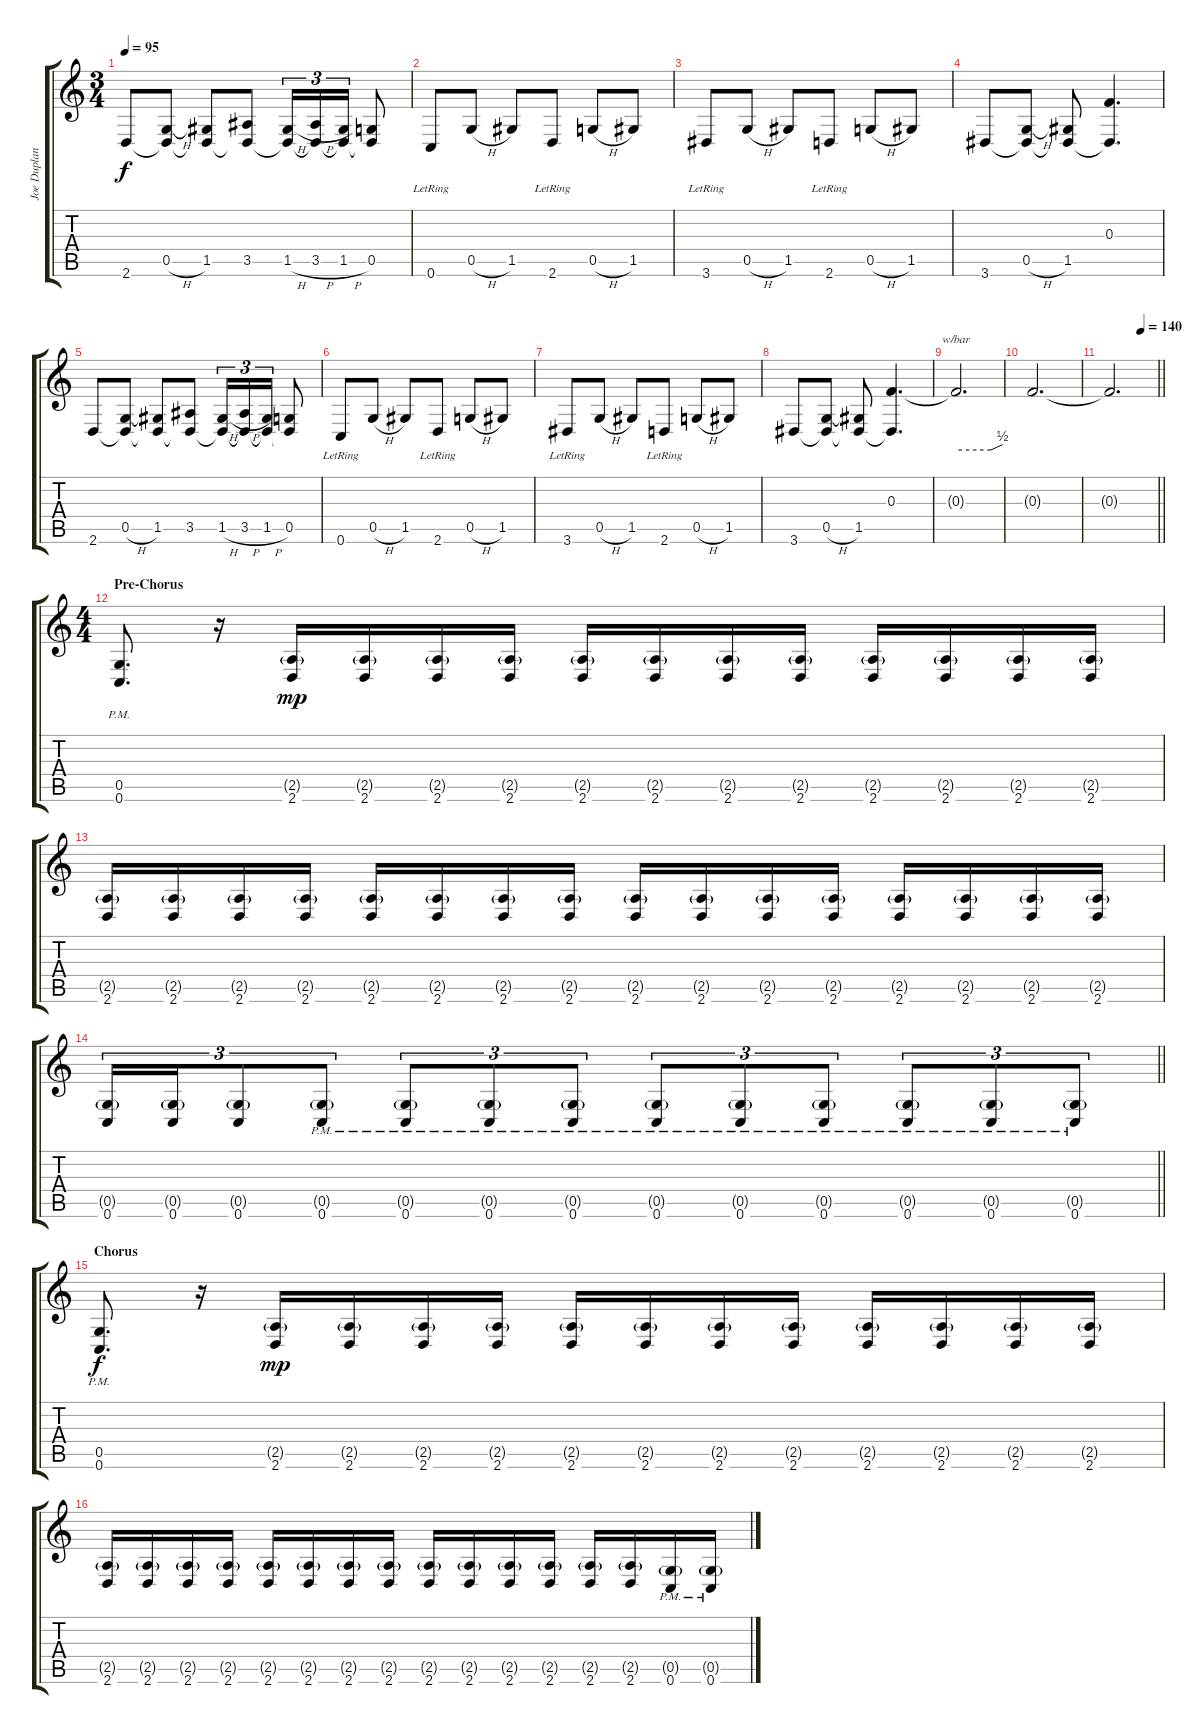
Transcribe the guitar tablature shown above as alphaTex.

\track ("Joe Duplantier" "Joe Duplan") {instrument distortionguitar}
\staff {score tabs}
\tuning (D4 A3 F3 C3 G2 C2) {hide}
\ts (3 4)
\tempo 95
\clef g2
\ks c
2.6.8{dy f} (0.5{h} 2.6{t}).8 (1.5 2.6{t}).8 (3.5 2.6{t}).8 (1.5{h} 2.6{t}).16{tu (3 2)} (3.5{h} 2.6{t}).16{tu (3 2)} (1.5{h} 2.6{t}).16{tu (3 2)} (0.5 2.6{t}).8 |
0.6{lr}.8 0.5{h}.8 1.5.8 2.6{lr}.8 0.5{h}.8 1.5.8 |
3.6{lr}.8 0.5{h}.8 1.5.8 2.6{lr}.8 0.5{h}.8 1.5.8 |
3.6.8 (0.5{h} 3.6{t}).8 (1.5 3.6{t}).8 (0.3 3.6{t}).4{d} |
2.6.8 (0.5{h} 2.6{t}).8 (1.5 2.6{t}).8 (3.5 2.6{t}).8 (1.5{h} 2.6{t}).16{tu (3 2)} (3.5{h} 2.6{t}).16{tu (3 2)} (1.5{h} 2.6{t}).16{tu (3 2)} (0.5 2.6{t}).8 |
0.6{lr}.8 0.5{h}.8 1.5.8 2.6{lr}.8 0.5{h}.8 1.5.8 |
3.6{lr}.8 0.5{h}.8 1.5.8 2.6{lr}.8 0.5{h}.8 1.5.8 |
3.6.8 (0.5{h} 3.6{t}).8 (1.5 3.6{t}).8 (0.3 3.6{t}).4{d} |
0.3{t}.2{d tbe (custom default 0 0 45 0 60 2)} |
0.3{t}.2{d} |
\tempo (140 0.6666666666666666)
\barLineRight lightlight
0.3{t}.2{d} |
\ts (4 4)
\section ("" "Pre-Chorus")
(0.5{pm} 0.6{pm}).8{d} r.16 (2.5{g} 2.6).16{dy mp} (2.5{g} 2.6).16 (2.5{g} 2.6).16 (2.5{g} 2.6).16 (2.5{g} 2.6).16 (2.5{g} 2.6).16 (2.5{g} 2.6).16 (2.5{g} 2.6).16 (2.5{g} 2.6).16 (2.5{g} 2.6).16 (2.5{g} 2.6).16 (2.5{g} 2.6).16 |
(2.5{g} 2.6).16 (2.5{g} 2.6).16 (2.5{g} 2.6).16 (2.5{g} 2.6).16 (2.5{g} 2.6).16 (2.5{g} 2.6).16 (2.5{g} 2.6).16 (2.5{g} 2.6).16 (2.5{g} 2.6).16 (2.5{g} 2.6).16 (2.5{g} 2.6).16 (2.5{g} 2.6).16 (2.5{g} 2.6).16 (2.5{g} 2.6).16 (2.5{g} 2.6).16 (2.5{g} 2.6).16 |
\barLineRight lightlight
(0.5{g} 0.6).16{tu (3 2)} (0.5{g} 0.6).16{tu (3 2)} (0.5{g} 0.6).8{tu (3 2)} (0.5{g pm} 0.6{pm}).8{tu (3 2)} (0.5{g pm} 0.6{pm}).8{tu (3 2)} (0.5{g pm} 0.6{pm}).8{tu (3 2)} (0.5{g pm} 0.6{pm}).8{tu (3 2)} (0.5{g pm} 0.6{pm}).8{tu (3 2)} (0.5{g pm} 0.6{pm}).8{tu (3 2)} (0.5{g pm} 0.6{pm}).8{tu (3 2)} (0.5{g pm} 0.6{pm}).8{tu (3 2)} (0.5{g pm} 0.6{pm}).8{tu (3 2)} (0.5{g pm} 0.6{pm}).8{tu (3 2)} |
\section ("" "Chorus")
(0.5{pm} 0.6{pm}).8{d dy f} r.16 (2.5{g} 2.6).16{dy mp} (2.5{g} 2.6).16 (2.5{g} 2.6).16 (2.5{g} 2.6).16 (2.5{g} 2.6).16 (2.5{g} 2.6).16 (2.5{g} 2.6).16 (2.5{g} 2.6).16 (2.5{g} 2.6).16 (2.5{g} 2.6).16 (2.5{g} 2.6).16 (2.5{g} 2.6).16 |
(2.5{g} 2.6).16 (2.5{g} 2.6).16 (2.5{g} 2.6).16 (2.5{g} 2.6).16 (2.5{g} 2.6).16 (2.5{g} 2.6).16 (2.5{g} 2.6).16 (2.5{g} 2.6).16 (2.5{g} 2.6).16 (2.5{g} 2.6).16 (2.5{g} 2.6).16 (2.5{g} 2.6).16 (2.5{g} 2.6).16 (2.5{g} 2.6).16 (0.5{g pm} 0.6{pm}).16 (0.5{g pm} 0.6{pm}).16
